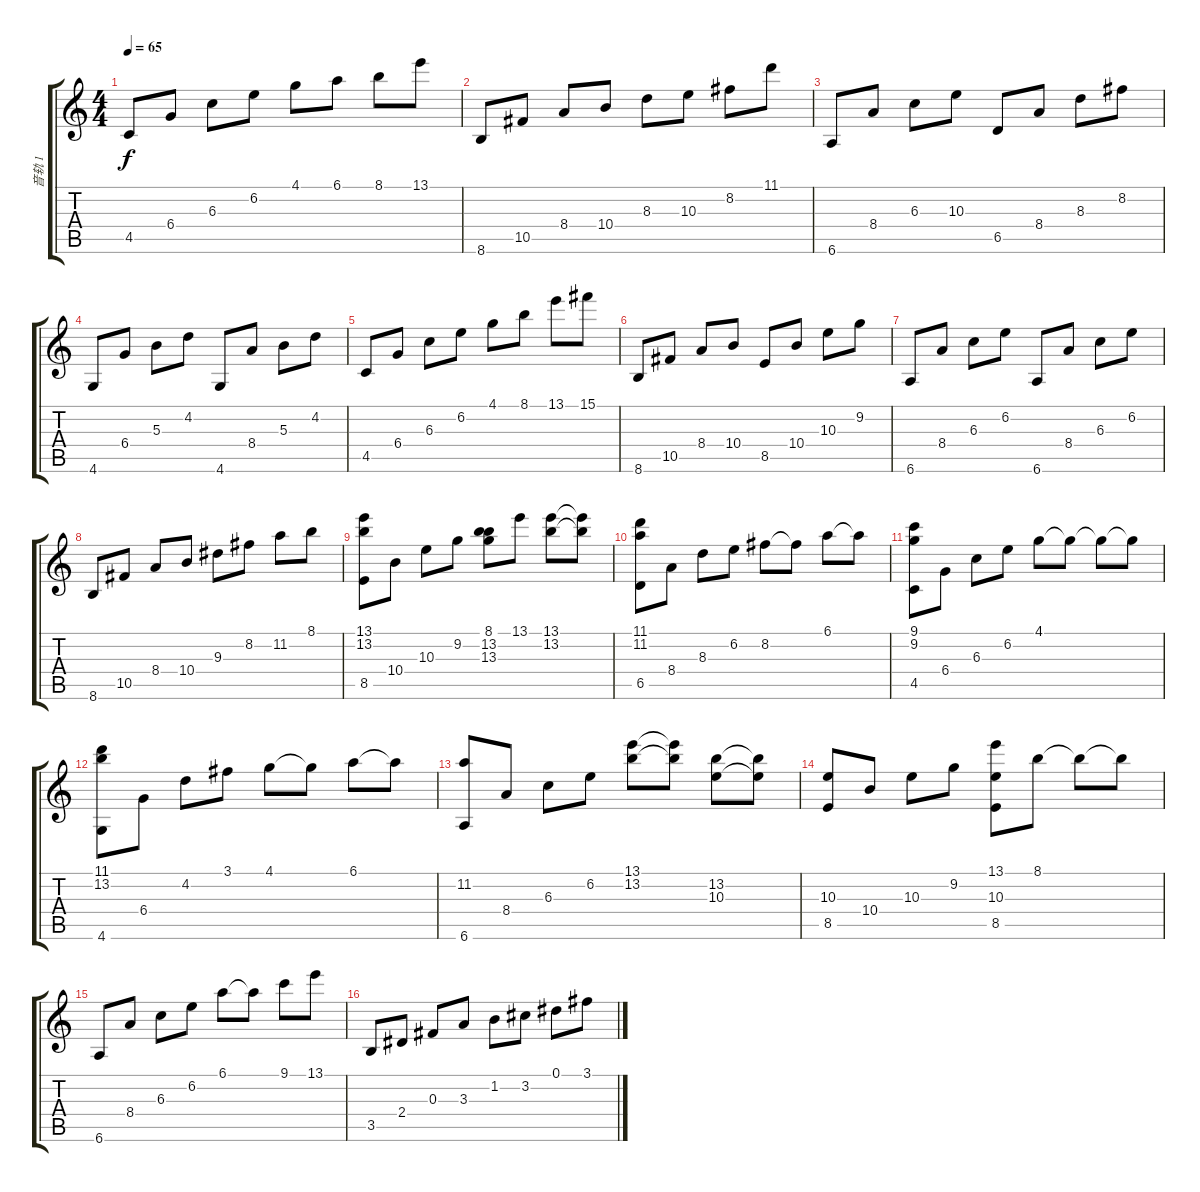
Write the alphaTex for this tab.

\track ("音轨 1" "音轨 1") {instrument acousticguitarnylon}
\staff {score tabs}
\tuning (Eb4 Bb3 Gb3 Db3 Ab2 Eb2) {hide}
\ts (4 4)
\tempo 65
\clef g2
\ks c
4.5.8{dy f} 6.4.8 6.3.8 6.2.8 4.1.8 6.1.8 8.1.8 13.1.8 |
8.6.8 10.5.8 8.4.8 10.4.8 8.3.8 10.3.8 8.2.8 11.1.8 |
6.6.8 8.4.8 6.3.8 10.3.8 6.5.8 8.4.8 8.3.8 8.2.8 |
4.6.8 6.4.8 5.3.8 4.2.8 4.6.8 8.4.8 5.3.8 4.2.8 |
4.5.8 6.4.8 6.3.8 6.2.8 4.1.8 8.1.8 13.1.8 15.1.8 |
8.6.8 10.5.8 8.4.8 10.4.8 8.5.8 10.4.8 10.3.8 9.2.8 |
6.6.8 8.4.8 6.3.8 6.2.8 6.6.8 8.4.8 6.3.8 6.2.8 |
8.6.8 10.5.8 8.4.8 10.4.8 9.3.8 8.2.8 11.2.8 8.1.8 |
(13.1 13.2 8.5).8 10.4.8 10.3.8 9.2.8 (8.1 13.2 13.3).8 13.1.8 (13.1 13.2).8 (13.1{t} 13.2{t}).8 |
(11.1 11.2 6.5).8 8.4.8 8.3.8 6.2.8 8.2.8 8.2{t}.8 6.1.8 6.1{t}.8 |
(9.1 9.2 4.5).8 6.4.8 6.3.8 6.2.8 4.1.8 4.1{t}.8 4.1{t}.8 4.1{t}.8 |
(11.1 13.2 4.6).8 6.4.8 4.2.8 3.1.8 4.1.8 4.1{t}.8 6.1.8 6.1{t}.8 |
(11.2 6.6).8 8.4.8 6.3.8 6.2.8 (13.1 13.2).8 (13.1{t} 13.2{t}).8 (13.2 10.3).8 (13.2{t} 10.3{t}).8 |
(10.3 8.5).8 10.4.8 10.3.8 9.2.8 (13.1 10.3 8.5).8 8.1.8 8.1{t}.8 8.1{t}.8 |
6.6.8 8.4.8 6.3.8 6.2.8 6.1.8 6.1{t}.8 9.1.8 13.1.8 |
3.5.8 2.4.8 0.3.8 3.3.8 1.2.8 3.2.8 0.1.8 3.1.8
